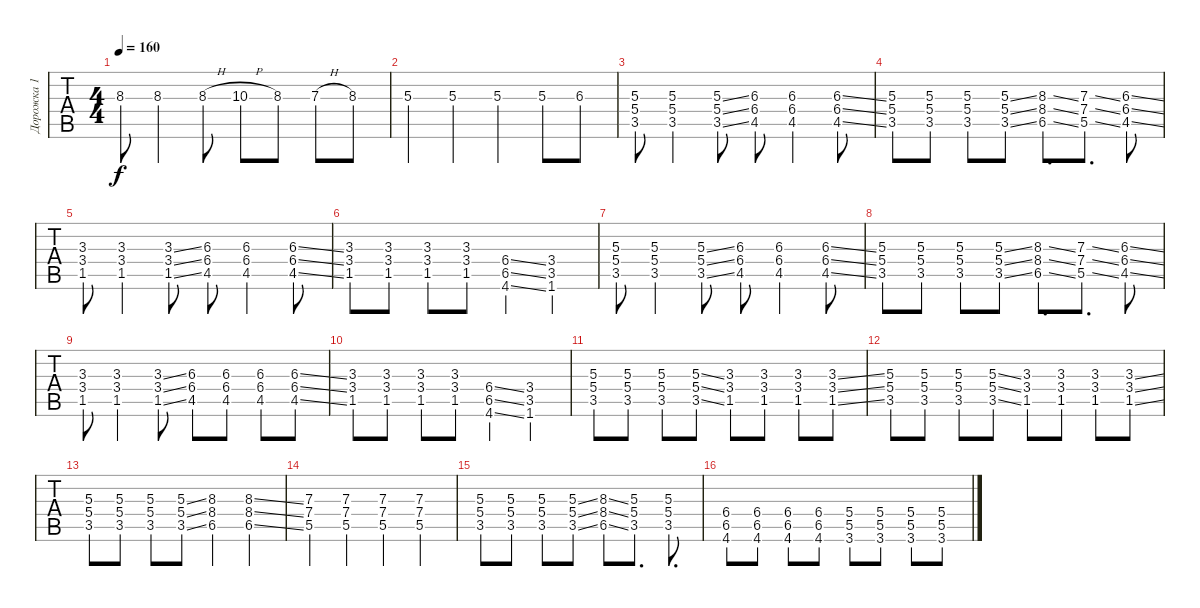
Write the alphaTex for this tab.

\track ("Дорожка 1" "Дорожка 1") {instrument distortionguitar}
\staff {tabs}
\tuning (E4 B3 G3 D3 A2 E2) {hide}
\ts (4 4)
\tempo 160
\clef g2
\ks c
8.3.8{dy f} 8.3.4 8.3{h}.8 10.3{h}.8 8.3.8 7.3{h}.8 8.3.8 |
5.3.4 5.3.4 5.3.4 5.3.8 6.3.8 |
(5.3 5.4 3.5).8 (5.3 5.4 3.5).4 (5.3{ss} 5.4{ss} 3.5{ss}).8 (6.3 6.4 4.5).8 (6.3 6.4 4.5).4 (6.3{ss} 6.4{ss} 4.5{ss}).8 |
(5.3 5.4 3.5).8 (5.3 5.4 3.5).8 (5.3 5.4 3.5).8 (5.3{ss} 5.4{ss} 3.5{ss}).8 (8.3{ss} 8.4{ss} 6.5{ss}).8{d} (7.3{ss} 7.4{ss} 5.5{ss}).8{d} (6.3{ss} 6.4{ss} 4.5{ss}).8 |
(3.3 3.4 1.5).8 (3.3 3.4 1.5).4 (3.3{ss} 3.4{ss} 1.5{ss}).8 (6.3 6.4 4.5).8 (6.3 6.4 4.5).4 (6.3{ss} 6.4{ss} 4.5{ss}).8 |
(3.3 3.4 1.5).8 (3.3 3.4 1.5).8 (3.3 3.4 1.5).8 (3.3 3.4 1.5).8 (6.4{ss} 6.5{ss} 4.6{ss}).4 (3.4 3.5 1.6).4 |
(5.3 5.4 3.5).8 (5.3 5.4 3.5).4 (5.3{ss} 5.4{ss} 3.5{ss}).8 (6.3 6.4 4.5).8 (6.3 6.4 4.5).4 (6.3{ss} 6.4{ss} 4.5{ss}).8 |
(5.3 5.4 3.5).8 (5.3 5.4 3.5).8 (5.3 5.4 3.5).8 (5.3{ss} 5.4{ss} 3.5{ss}).8 (8.3{ss} 8.4{ss} 6.5{ss}).8{d} (7.3{ss} 7.4{ss} 5.5{ss}).8{d} (6.3{ss} 6.4{ss} 4.5{ss}).8 |
(3.3 3.4 1.5).8 (3.3 3.4 1.5).4 (3.3{ss} 3.4{ss} 1.5{ss}).8 (6.3 6.4 4.5).8 (6.3 6.4 4.5).8 (6.3 6.4 4.5).8 (6.3{ss} 6.4{ss} 4.5{ss}).8 |
(3.3 3.4 1.5).8 (3.3 3.4 1.5).8 (3.3 3.4 1.5).8 (3.3 3.4 1.5).8 (6.4{ss} 6.5{ss} 4.6{ss}).4 (3.4 3.5 1.6).4 |
(5.3 5.4 3.5).8 (5.3 5.4 3.5).8 (5.3 5.4 3.5).8 (5.3{ss} 5.4{ss} 3.5{ss}).8 (3.3 3.4 1.5).8 (3.3 3.4 1.5).8 (3.3 3.4 1.5).8 (3.3{ss} 3.4{ss} 1.5{ss}).8 |
(5.3 5.4 3.5).8 (5.3 5.4 3.5).8 (5.3 5.4 3.5).8 (5.3{ss} 5.4{ss} 3.5{ss}).8 (3.3 3.4 1.5).8 (3.3 3.4 1.5).8 (3.3 3.4 1.5).8 (3.3{ss} 3.4{ss} 1.5{ss}).8 |
(5.3 5.4 3.5).8 (5.3 5.4 3.5).8 (5.3 5.4 3.5).8 (5.3{ss} 5.4{ss} 3.5{ss}).8 (8.3 8.4 6.5).4 (8.3{ss} 8.4{ss} 6.5{ss}).4 |
(7.3 7.4 5.5).4 (7.3 7.4 5.5).4 (7.3 7.4 5.5).4 (7.3 7.4 5.5).4 |
(5.3 5.4 3.5).8 (5.3 5.4 3.5).8 (5.3 5.4 3.5).8 (5.3{ss} 5.4{ss} 3.5{ss}).8 (8.3{ss} 8.4{ss} 6.5{ss}).8 (5.3 5.4 3.5).8{d} (5.3 5.4 3.5).8{d} |
(6.4 6.5 4.6).8 (6.4 6.5 4.6).8 (6.4 6.5 4.6).8 (6.4 6.5 4.6).8 (5.4 5.5 3.6).8 (5.4 5.5 3.6).8 (5.4 5.5 3.6).8 (5.4 5.5 3.6).8
